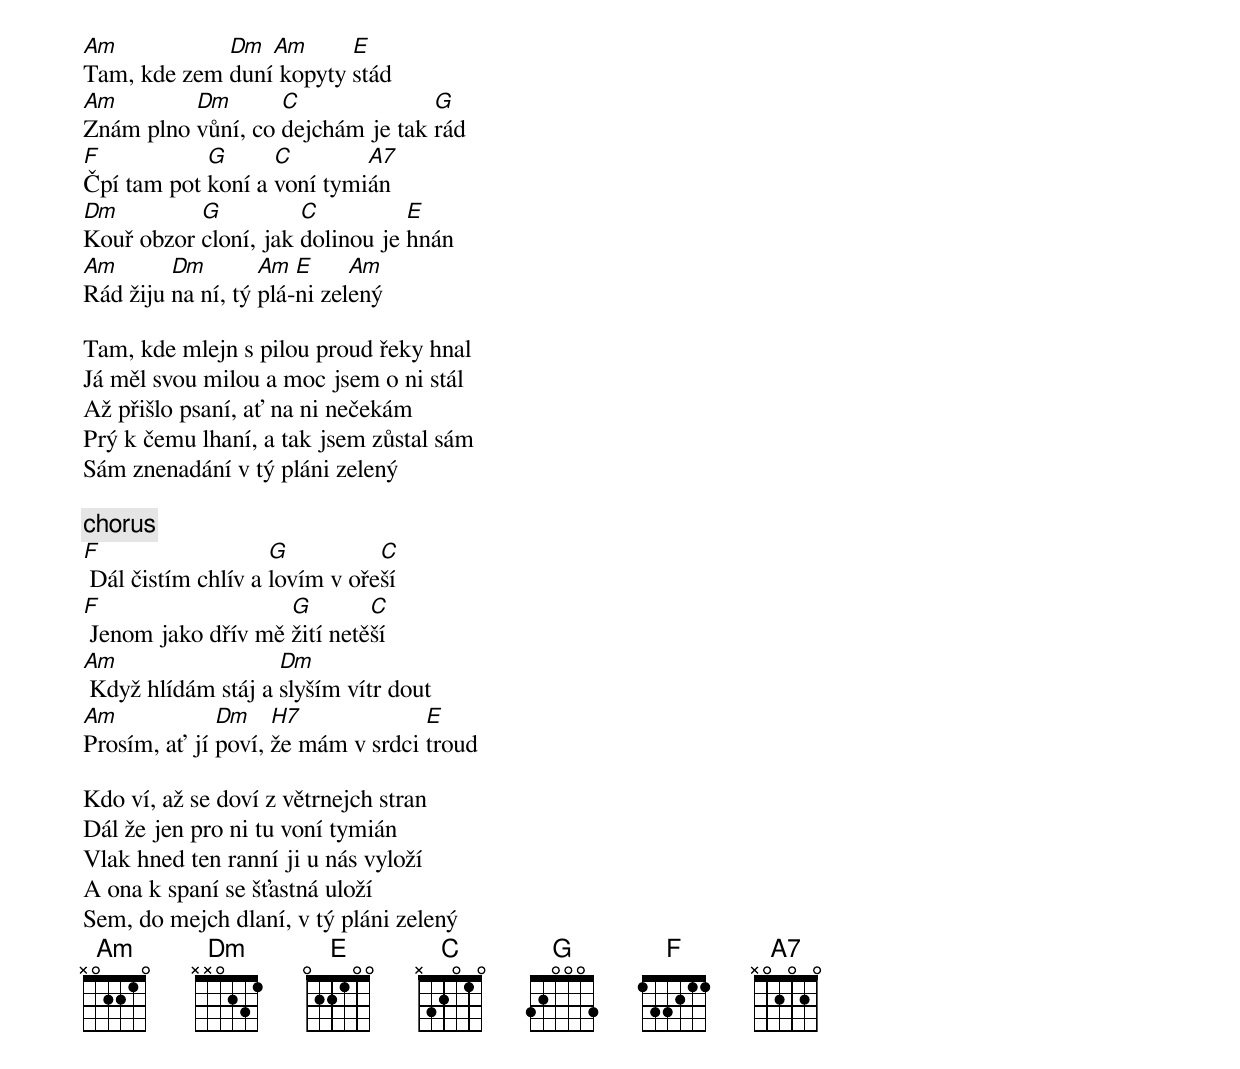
Am           Dm  Am      E
Tam, kde zem duní kopyty stád
Am        Dm       C              G
Znám plno vůní, co dejchám je tak rád
F           G      C        A7
Čpí tam pot koní a voní tymián
Dm         G          C          E
Kouř obzor cloní, jak dolinou je hnán
Am       Dm        Am  E     Am
Rád žiju na ní, tý plá-ni zelený

Tam, kde mlejn s pilou proud řeky hnal
Já měl svou milou a moc jsem o ni stál
Až přišlo psaní, ať na ni nečekám
Prý k čemu lhaní, a tak jsem zůstal sám
Sám znenadání v tý pláni zelený

[chorus]
F                   G          C
 Dál čistím chlív a lovím v ořeší
F                   G        C
 Jenom jako dřív mě žití netěší
Am                  Dm
 Když hlídám stáj a slyším vítr dout
Am            Dm    H7             E
Prosím, ať jí poví, že mám v srdci troud

Kdo ví, až se doví z větrnejch stran
Dál že jen pro ni tu voní tymián
Vlak hned ten ranní ji u nás vyloží
A ona k spaní se šťastná uloží
Sem, do mejch dlaní, v tý pláni zelený
